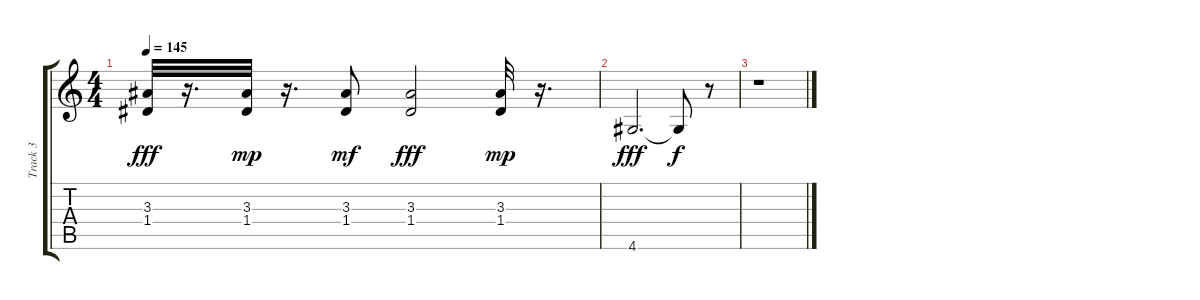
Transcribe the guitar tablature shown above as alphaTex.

\track ("Track 3" "Track 3") {instrument distortionguitar}
\staff {score tabs}
\tuning (E4 B3 G3 D3 A2 E2) {hide}
\ts (4 4)
\tempo 145
\clef g2
\ks c
(3.3 1.4).32{dy fff} r.16{d} (3.3 1.4).32{dy mp} r.16{d} (3.3 1.4).8{dy mf} (3.3 1.4).2{dy fff} (3.3 1.4).32{dy mp} r.16{d} |
4.6.2{d dy fff} 4.6{t}.8{dy f} r.8 |
r.1
